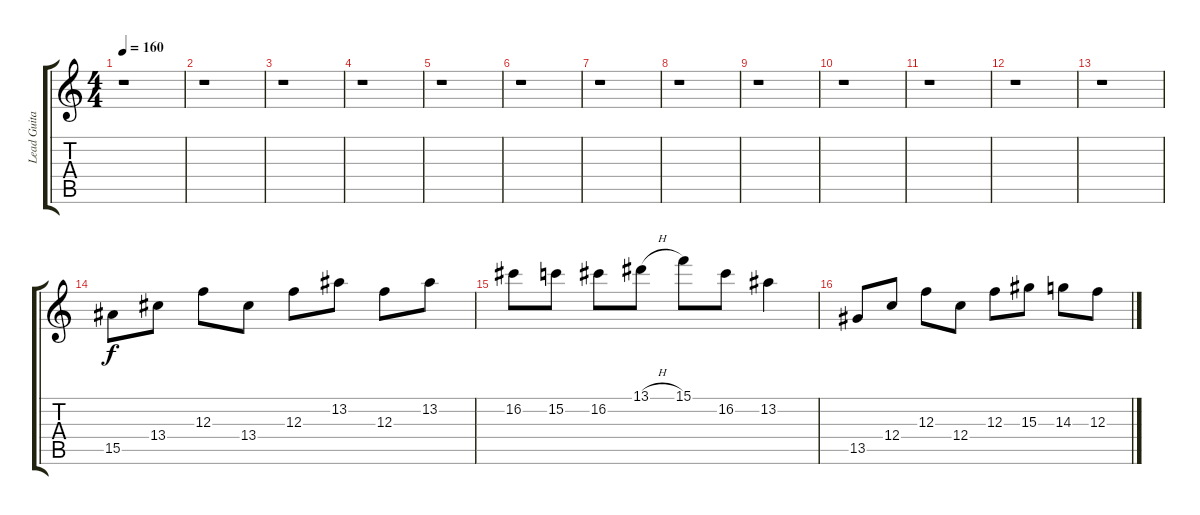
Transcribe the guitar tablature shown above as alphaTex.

\track ("Lead Guitar" "Lead Guita") {instrument distortionguitar}
\staff {score tabs}
\tuning (D4 A3 F3 C3 G2 D2) {hide}
\ts (4 4)
\tempo 160
\clef g2
\ks c
r.1{dy f} |
r.1 |
r.1 |
r.1 |
r.1 |
r.1 |
r.1 |
r.1 |
r.1 |
r.1 |
r.1 |
r.1 |
r.1 |
15.5.8{volume 13} 13.4.8 12.3.8 13.4.8 12.3.8 13.2.8 12.3.8 13.2.8 |
16.2.8 15.2.8 16.2.8 13.1{h}.8 15.1.8 16.2.8 13.2.4 |
13.5.8 12.4.8 12.3.8 12.4.8 12.3.8 15.3.8 14.3.8 12.3.8
